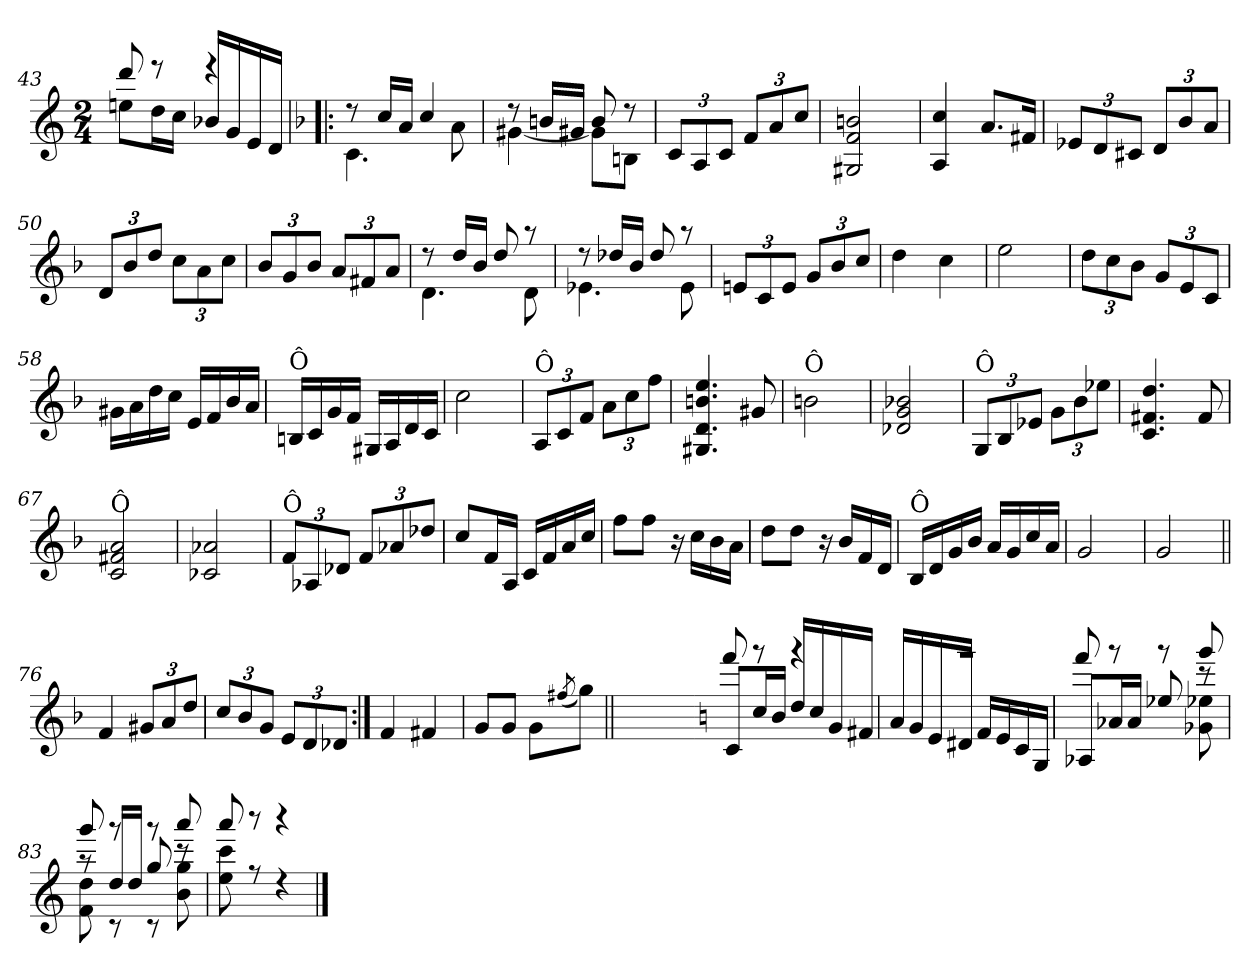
**kern
*part1
*staff1
*clefG2
*k[]
*C:
*M2/4
=43
*^
8een\L	8ddd!/
16dd\L	8reee
16cc\JJ	.
16b-X/LL	4reee
16g/	.
16e/	.
16d/JJ	.
!!LO:LB:g=z	!!
=44!|:	=44!|:
*k[b-]	*
*F:	*
8rdd	4.c\
16cc/LL	.
16a/JJ	.
4cc/	.
.	8a\
=45	=45
8rdd	[<4g#X\
16bn/LL	.
16g#X/JJ	.
8b/	8g#\L]
8rdd	8Bn\J
*v	*v
=46
12c/L
12A/
12c/J
12f/L
12a/
12cc/J
=47
2G#X/ 2f/ 2bn/
=48
4A/ 4cc/
8.a/L
16f#X/Jk
!!LO:LB:g=z
=49
12e-X/L
12d/
12c#X/J
12d/L
12b-/
12a/J
=50
12d/L
12b-/
12dd/J
12cc\L
12a\
12cc\J
=51
12b-/L
12g/
12b-/J
12a/L
12f#X/
12a/J
=52
*^
8rdd	4.d\
16dd/LL	.
16b-/JJ	.
8dd/	.
8rgg	8d\
=53	=53
8rdd	4.e-X\
16dd-X/LL	.
16b-/JJ	.
8dd-/	.
8raa	8e-\
*v	*v
!!LO:LB:g=z
=54
12en/L
12c/
12e/J
12g/L
12b-/
12cc/J
=55
4dd\
4cc\
=56
2ee\
=57
12dd\L
12cc\
12b-\J
12g/L
12e/
12c/J
=58
16g#X\LL
16a\
16dd\
16cc\JJ
16e/LL
16f/
16b-/
16a/JJ
!!LO:LB:g=z
=59
!LO:TX:a:t=Ô
16Bn/LL
16c/
16g/
16f/JJ
16G#X/LL
16A/
16d/
16c/JJ
=60
2cc\
=61
!LO:TX:a:t=Ô
12A/L
12c/
12f/J
12a\L
12cc\
12ff\J
=62
4.G#X/ 4.d/ 4.bn/ 4.ee/
8g#X/
=63
!LO:TX:a:t=Ô
2bn\
=64
2d-X/ 2g/ 2b-X/
!!LO:LB:g=z
=65
!LO:TX:a:t=Ô
12G/L
12B-/
12e-X/J
12g\L
12b-\
12ee-X\J
=66
4.c/ 4.f#X/ 4.dd/
8f#/
=67
!LO:TX:a:t=Ô
2c/ 2f#X/ 2a/
=68
2c-X/ 2a-X/
=69
!LO:TX:a:t=Ô
12f/L
12A-X/
12d-X/J
12f/L
12a-X/
12dd-X/J
!!LO:LB:g=z
=70
8cc/L
16f/L
16A/JJ
16c/LL
16f/
16a/
16cc/JJ
=71
8ff\L
8ff\J
16r
16cc\LL
16b-\
16a\JJ
=72
8dd\L
8dd\J
16r
16b-/LL
16f/
16d/JJ
=73
!LO:TX:a:t=Ô
16B-/LL
16d/
16g/
16b-/JJ
16a/LL
16g/
16cc/
16a/JJ
=74
2g/
!!LO:LB:g=z
=75
2g/
=76||
4f/
12g#X/L
12a/
12dd/J
=77
12cc/L
12b-/
12g/J
12e/L
12d/
12d-X/J
=78:|!
4f/
4f#X/
=79
8g/L
8g/J
8g\L
(<8qff#X/
8gg\J)
=79X2||
*stria0
2ryy
!!LO:LB:g=z
=80-
*stria5
*k[]
*C:
*^
8c/L	8fff!/
16cc/L	8rggg
16b/JJ	.
16dd/LL	4rggg
16cc/	.
16g/	.
16f#X/JJ	.
=81	=81
16a/LL	2rggg
16g/	.
16e/	.
16d#X/JJ	.
16f/LL	.
16e/	.
16c/	.
16G/JJ	.
=82	=82
*	*^
8A-X/L	4.ryy	8fff!/
16a-X/L	.	8rfff
16a-/JJ	.	.
8ee-X/	.	8rggg
8rbb	8g-X\ 8ee-X\	8ggg!/
=83	=83	=83
8raa	8f\ 8dd\	8ggg!/
16dd/LL	8rc	8rggg
16dd/JJ	.	.
8gg/	8rc	8rggg
8rccc	8b\ 8gg\	8aaa!/
*	*v	*v
=84	=84
8ee\ 8ccc\	8aaa!/
8r	8rbbb
4rdd	4rbbb
*v	*v
==
*-
